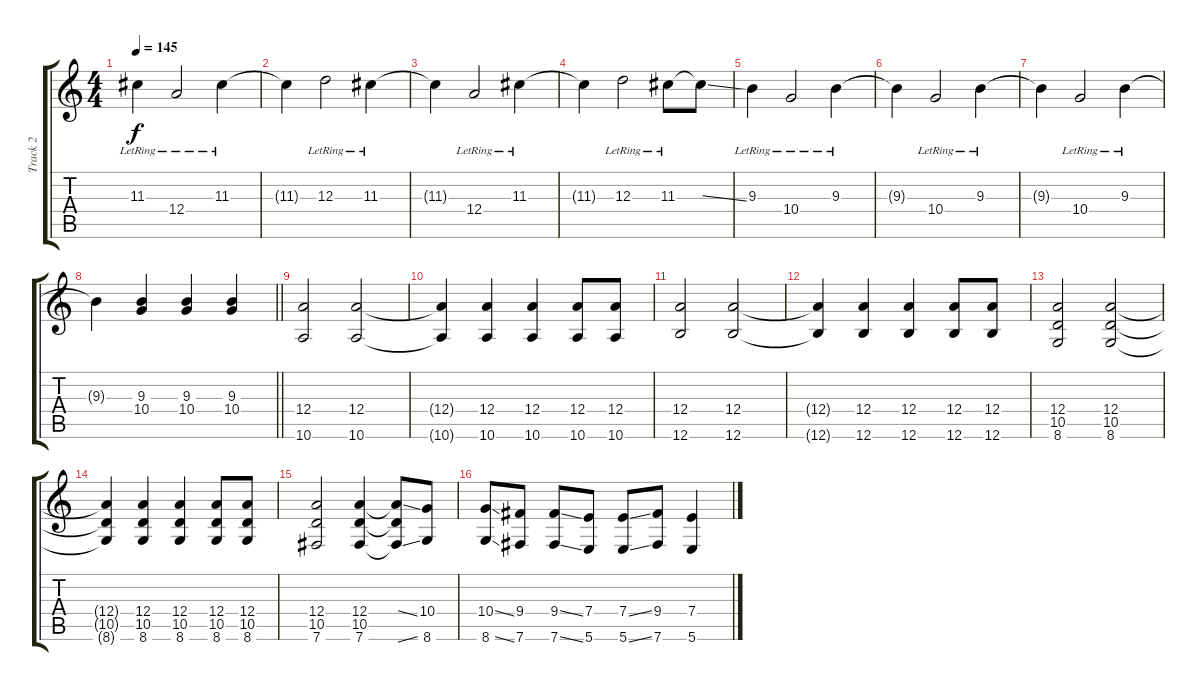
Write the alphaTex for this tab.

\track ("Track 2" "Track 2") {instrument distortionguitar}
\staff {score tabs}
\tuning (B3 Gb3 D3 A2 E2 B1) {hide}
\ts (4 4)
\tempo 145
\clef g2
\ks c
11.3{lr}.4{dy f} 12.4{lr}.2 11.3{lr}.4 |
11.3{t}.4 12.3{lr}.2 11.3{lr}.4 |
11.3{t}.4 12.4{lr}.2 11.3{lr}.4 |
11.3{t}.4 12.3{lr}.2 11.3{lr}.8 11.3{ss t}.8 |
9.3{lr}.4 10.4{lr}.2 9.3{lr}.4 |
9.3{t}.4 10.4{lr}.2 9.3{lr}.4 |
9.3{t}.4 10.4{lr}.2 9.3{lr}.4 |
\barLineRight lightlight
9.3{t}.4 (9.3 10.4).4 (9.3 10.4).4 (9.3 10.4).4 |
\section ("" "")
(12.4 10.6).2{instrument distortionguitar} (12.4 10.6).2 |
(12.4{t} 10.6{t}).4 (12.4 10.6).4 (12.4 10.6).4 (12.4 10.6).8 (12.4 10.6).8 |
(12.4 12.6).2 (12.4 12.6).2 |
(12.4{t} 12.6{t}).4 (12.4 12.6).4 (12.4 12.6).4 (12.4 12.6).8 (12.4 12.6).8 |
(12.4 10.5 8.6).2 (12.4 10.5 8.6).2 |
(12.4{t} 10.5{t} 8.6{t}).4 (12.4 10.5 8.6).4 (12.4 10.5 8.6).4 (12.4 10.5 8.6).8 (12.4 10.5 8.6).8 |
(12.4 10.5 7.6).2 (12.4 10.5 7.6).4 (12.4{ss t} 10.5{t} 7.6{ss t}).8 (10.4 8.6).8 |
(10.4{ss} 8.6{ss}).8 (9.4 7.6).8 (9.4{ss} 7.6{ss}).8 (7.4 5.6).8 (7.4{ss} 5.6{ss}).8 (9.4 7.6).8 (7.4 5.6).4
